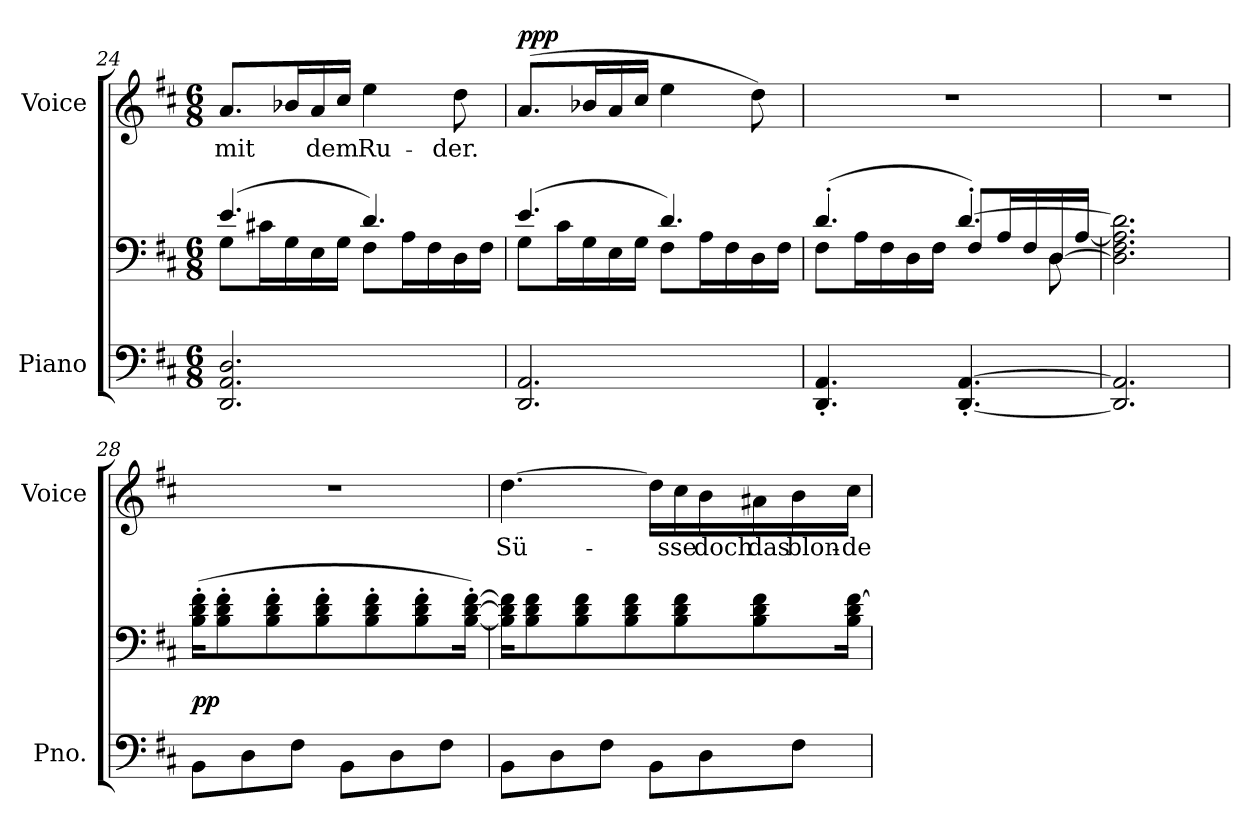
**kern	**kern	**dynam	**kern	**text	**dynam
*part2	*part2	*part2	*part1	*part1	*part1
*staff3	*staff2	*staff2/3	*staff1	*staff1	*staff1
*I"Piano	*	*	*I"Voice	*	*
*I'Pno.	*	*	*I'Voice	*	*
*clefF4	*clefF4	*	*clefG2	*	*
*k[f#c#]	*k[f#c#]	*	*k[f#c#]	*	*
*D:	*D:	*	*D:	*	*
*M6/8	*M6/8	*	*M6/8	*	*
=24	=24	=24	=24	=24	=24
*	*^	*	*	*	*
!	!	!	!	!	!LO:LY:b:color=#000000	!
2.DDi/ 2.AAi 2.Di	(4.ei/	8Gi\L	.	8.ai/L	mit	.
.	.	16c#Xi\L	.	.	.	.
.	.	16Gi\	.	16b-Xi/L	.	.
!	!	!	!	!	!LO:LY:b:color=#000000	!
.	.	16Ei\	.	16ai/	dem	.
.	.	16Gi\JJ	.	16cc#i/JJ	.	.
!	!	!	!	!	!LO:LY:b:color=#000000	!
.	4.di/)	8F#i\L	.	4eei\	Ru-	.
.	.	16Ai\L	.	.	.	.
.	.	16F#i\	.	.	.	.
!	!	!	!	!	!LO:LY:b:color=#000000	!
.	.	16Di\	.	8ddi\	-der.	.
.	.	16F#i\JJ	.	.	.	.
=25	=25	=25	=25	=25	=25	=25
2.DDi/ 2.AAi	(4.ei/	8Gi\L	.	(8.ai/L	.	ppp
.	.	16c#i\L	.	.	.	.
.	.	16Gi\	.	16b-Xi/L	.	.
.	.	16Ei\	.	16ai/	.	.
.	.	16Gi\JJ	.	16cc#i/JJ	.	.
.	4.di/)	8F#i\L	.	4eei\	.	.
.	.	16Ai\L	.	.	.	.
.	.	16F#i\	.	.	.	.
.	.	16Di\	.	8ddi\)	.	.
.	.	16F#i\JJ	.	.	.	.
!!LO:LB:g=z
=26	=26	=26	=26	=26	=26	=26
*	*	*^	*	*	*	*
!	!	!	!	!	!LO:N:vis=1	!	!
4.DDi/' 4.AAi'	(4.d'i/	8F#i\L	4.ryy	.	2.r	.	.
.	.	16Ai\L	.	.	.	.	.
.	.	16F#i\	.	.	.	.	.
.	.	16Di\	.	.	.	.	.
.	.	16F#i\JJ	.	.	.	.	.
[<4.DDi/' [>4.AAi'	[>4.d'i/)	8F#i/L	4ryy	.	.	.	.
.	.	16Ai/L	.	.	.	.	.
.	.	16F#i/	.	.	.	.	.
.	.	16Di/	[<8Di\	.	.	.	.
.	.	[>16Ai/JJ	.	.	.	.	.
*	*	*v	*v	*	*	*	*
=27	=27	=27	=27	=27	=27	=27
!	!	!	!	!LO:N:vis=1	!	!
*	*v	*v	*	*	*	*
2.DDi/] 2.AAi]	2.Di\] 2.F#i 2.Ai] 2.di]	.	2.r	.	.
=28	=28	=28	=28	=28	=28
!	!	!	!LO:N:vis=1	!	!
8BBi\L	(16Bi\' 16di' 16f#i'KL	pp	2.r	.	.
.	8Bi\' 8di' 8f#i'	.	.	.	.
8Di\	.	.	.	.	.
.	8Bi\' 8di' 8f#i'	.	.	.	.
8F#i\J	.	.	.	.	.
.	8Bi\' 8di' 8f#i'	.	.	.	.
8BBi\L	.	.	.	.	.
.	8Bi\' 8di' 8f#i'	.	.	.	.
8Di\	.	.	.	.	.
.	8Bi\' 8di' 8f#i'	.	.	.	.
8F#i\J	.	.	.	.	.
.	[<16Bi\' [>16di' [>16f#i'Jk)	.	.	.	.
=29	=29	=29	=29	=29	=29
!	!	!	!	!LO:LY:b:color=#000000	!
8BBi\L	16Bi\] 16di] 16f#i]KL	.	[>4.ddi\	Sü-	.
.	8Bi\ 8di 8f#i	.	.	.	.
8Di\	.	.	.	.	.
.	8Bi\ 8di 8f#i	.	.	.	.
8F#i\J	.	.	.	.	.
.	8Bi\ 8di 8f#i	.	.	.	.
8BBi\L	.	.	16ddi\LL]	.	.
!	!	!	!	!LO:LY:b:color=#000000	!
.	8Bi\ 8di 8f#i	.	16cc#i\	-sse	.
!	!	!	!	!LO:LY:b:color=#000000	!
8Di\	.	.	16bi\	doch	.
!	!	!	!	!LO:LY:b:color=#000000	!
.	8Bi\ 8di 8f#i	.	16a#Xi\	das	.
!	!	!	!	!LO:LY:b:color=#000000	!
8F#i\J	.	.	16bi\	blon-	.
!	!	!	!	!LO:LY:b:color=#000000	!
.	16Bi\ 16di [>16f#iJk	.	16cc#i\JJ	-de	.
=	=	=	=	=	=
*-	*-	*-	*-	*-	*-
